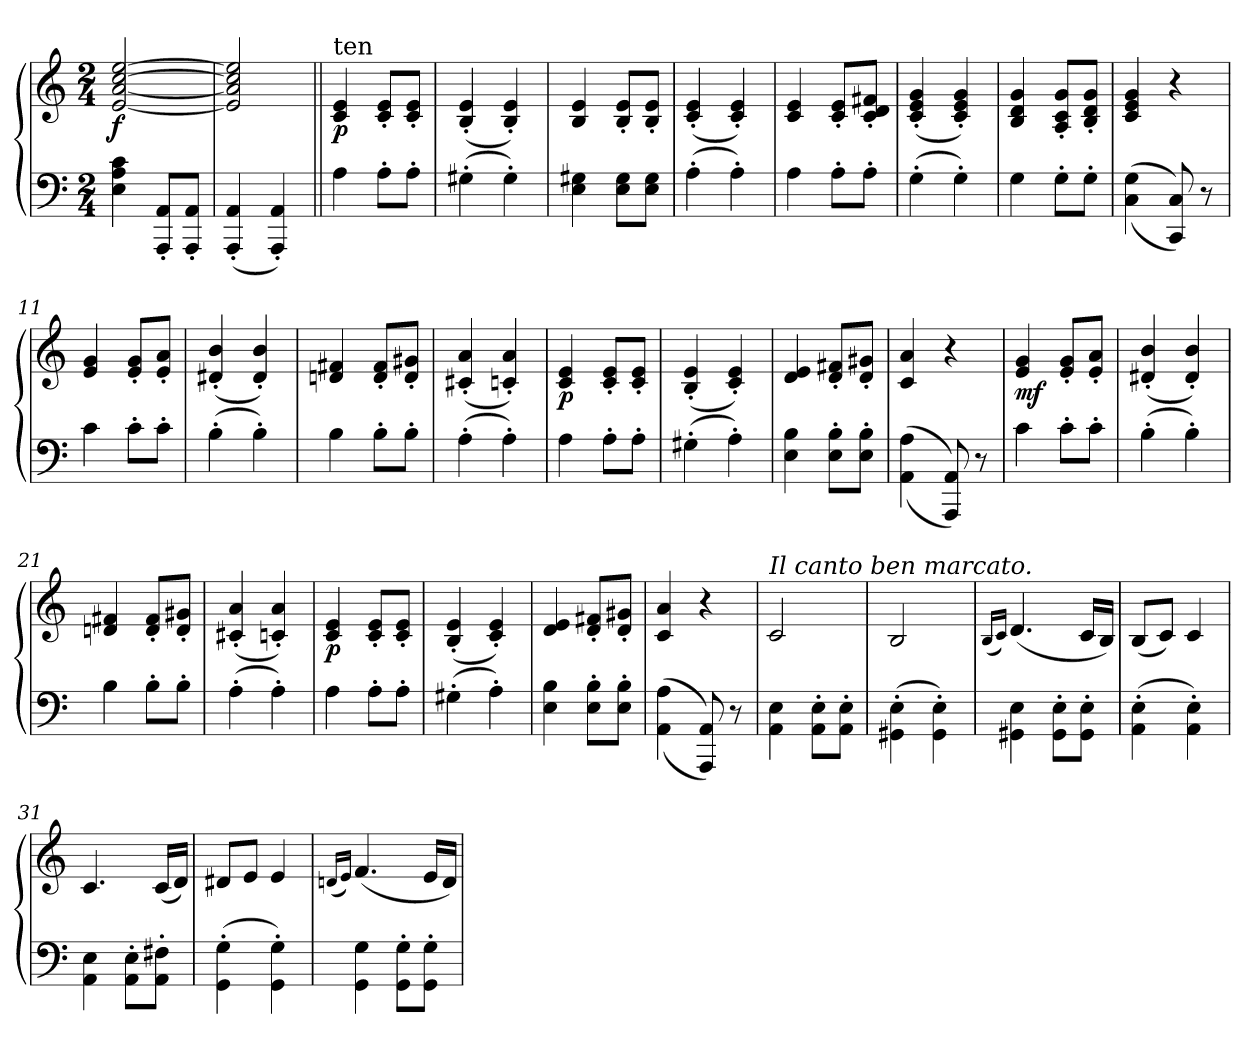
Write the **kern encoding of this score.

**kern	**kern	**dynam
*part1	*part1	*part1
*staff2	*staff1	*staff1/2
*clefF4	*clefG2	*
*k[]	*k[]	*
*M2/4	*M2/4	*
=1	=1	=1
!	!	!LO:DY:b
4E\ 4A\ 4c\	[2e/ [2a/ [2cc/ [2ee/	f
8AAA'/ 8AA'/L	.	.
8AAA'/ 8AA'/J	.	.
=2	=2	=2
(<4AAA'/ 4AA'/	2e]/ 2a]/ 2cc]/ 2ee]/	.
4AAA'/ 4AA'/)	.	.
=3||	=3||	=3||
!	!LO:TX:a:t=ten	!
!	!	!LO:DY:b
4A\	4c/ 4e/	p
8A'\L	8c'/ 8e'/L	.
8A'\J	8c'/ 8e'/J	.
=4	=4	=4
(>4G#X'\	(<4B'/ 4e'/	.
4G#'\)	4B'/ 4e'/)	.
=5	=5	=5
4E\ 4G#X\	4B/ 4e/	.
8E\ 8G#\L	8B'/ 8e'/L	.
8E\ 8G#\J	8B'/ 8e'/J	.
=6	=6	=6
(>4A'\	(<4c'/ 4e'/	.
4A'\)	4c'/ 4e'/)	.
=7	=7	=7
4A\	4c/ 4e/	.
8A'\L	8c'/ 8e'/L	.
8A'\J	8c'/ 8d'/ 8f#X'/J	.
=8	=8	=8
(>4G'\	(<4c'/ 4e'/ 4g'/	.
4G'\)	4c'/ 4e'/ 4g'/)	.
=9	=9	=9
4G\	4B/ 4d/ 4g/	.
8G'\L	8A'/ 8c'/ 8g'/L	.
8G'\J	8B'/ 8d'/ 8g'/J	.
=10	=10	=10
(>(<4C\ 4G\	4c/ 4e/ 4g/	.
8CC/ 8C/))	4r	.
8r	.	.
=11	=11	=11
4c\	4e/ 4g/	.
8c'\L	8e'/ 8g'/L	.
8c'\J	8e'/ 8a'/J	.
=12	=12	=12
(>4B'\	(<4d#X'/ 4b'/	.
4B'\)	4d#'/ 4b'/)	.
=13	=13	=13
4B\	4dn/ 4f#X/	.
8B'\L	8d'/ 8f#'/L	.
8B'\J	8d'/ 8g#X'/J	.
=14	=14	=14
(>4A'\	(<4c#X'/ 4a'/	.
4A'\)	4cn'/ 4a'/)	.
=15	=15	=15
!	!	!LO:DY:b
4A\	4c/ 4e/	p
8A'\L	8c'/ 8e'/L	.
8A'\J	8c'/ 8e'/J	.
=16	=16	=16
(>4G#X'\	(<4B'/ 4e'/	.
4A'\)	4c'/ 4e'/)	.
=17	=17	=17
4E\ 4B\	4d/ 4e/	.
8E'\ 8B'\L	8d'/ 8f#X'/L	.
8E'\ 8B'\J	8d'/ 8g#X'/J	.
=18	=18	=18
(>(<4AA\ 4A\	4c/ 4a/	.
8AAA/ 8AA/))	4r	.
8r	.	.
=19	=19	=19
!	!	!LO:DY:b
4c\	4e/ 4g/	mf
8c'\L	8e'/ 8g'/L	.
8c'\J	8e'/ 8a'/J	.
=20	=20	=20
(>4B'\	(<4d#X'/ 4b'/	.
4B'\)	4d#'/ 4b'/)	.
=21	=21	=21
4B\	4dn/ 4f#X/	.
8B'\L	8d'/ 8f#'/L	.
8B'\J	8d'/ 8g#X'/J	.
=22	=22	=22
(>4A'\	(<4c#X'/ 4a'/	.
4A'\)	4cn'/ 4a'/)	.
=23	=23	=23
!	!	!LO:DY:b
4A\	4c/ 4e/	p
8A'\L	8c'/ 8e'/L	.
8A'\J	8c'/ 8e'/J	.
=24	=24	=24
(>4G#X'\	(<4B'/ 4e'/	.
4A'\)	4c'/ 4e'/)	.
=25	=25	=25
4E\ 4B\	4d/ 4e/	.
8E'\ 8B'\L	8d'/ 8f#X'/L	.
8E'\ 8B'\J	8d'/ 8g#X'/J	.
=26	=26	=26
(>(<4AA\ 4A\	4c/ 4a/	.
8AAA/ 8AA/))	4r	.
8r	.	.
=27	=27	=27
!	!LO:TX:a:i:t=Il canto ben marcato.	!
!	!	!LO:DY:b=2
!	!	!LO:DY:n=1:b
4AA\ 4E\	2c/	p mf
8AA'\ 8E'\L	.	.
8AA'\ 8E'\J	.	.
=28	=28	=28
(>4GG#X'\ 4E'\	2B/	.
4GG#'\ 4E'\)	.	.
=29	=29	=29
.	(<16qqB/LL	.
.	16qqc/JJ)	.
4GG#X\ 4E\	(<4.d/	.
8GG#'\ 8E'\L	.	.
8GG#'\ 8E'\J	16c/LL	.
.	16B/JJ)	.
=30	=30	=30
(>4AA'\ 4E'\	(<8B/L	.
.	8c/J)	.
4AA'\ 4E'\)	4c/	.
=31	=31	=31
4AA\ 4E\	4.c/	.
8AA'\ 8E'\L	.	.
8AA'\ 8F#X'\J	(<16c/LL	.
.	16d/JJ)	.
=32	=32	=32
(>4GG'\ 4G'\	8d#X/L	.
.	8e/J	.
4GG'\ 4G'\)	4e/	.
=33	=33	=33
.	(<16qqdn/LL	.
.	16qqe/JJ)	.
4GG\ 4G\	(<4.f/	.
8GG'\ 8G'\L	.	.
8GG'\ 8G'\J	16e/LL	.
.	16d/JJ)	.
=	=	=
*-	*-	*-
